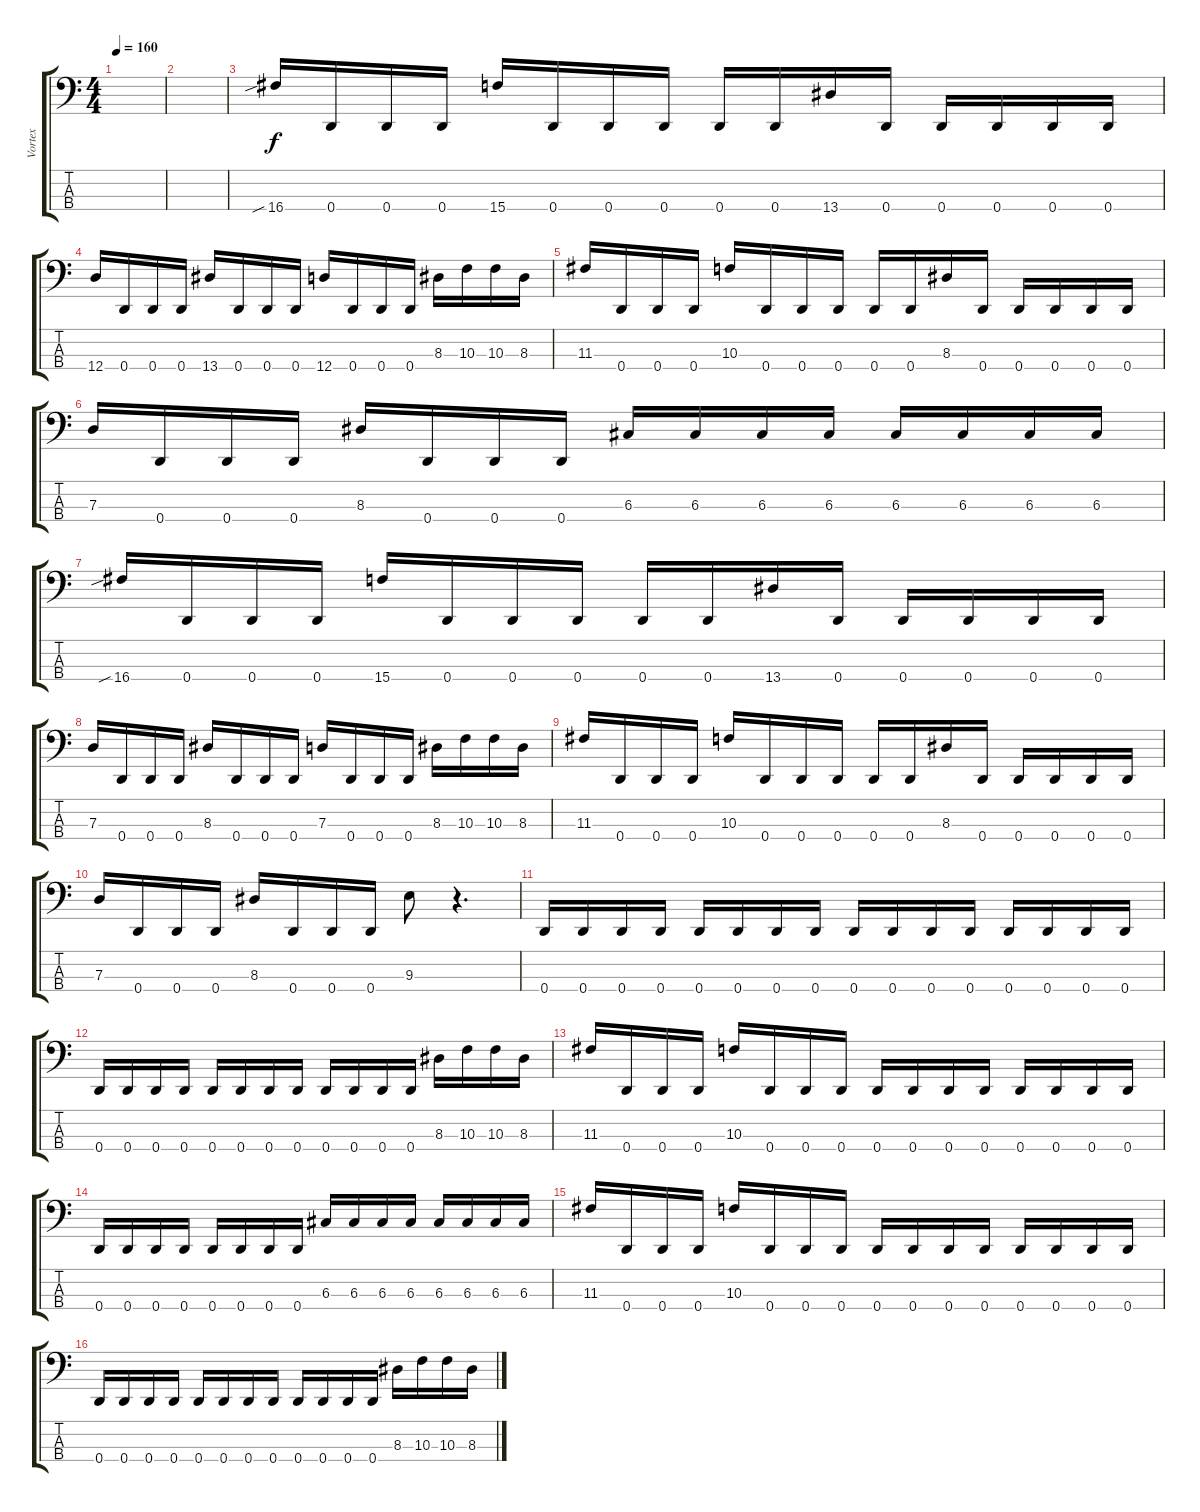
\track ("Vortex" "Vortex") {instrument electricbassfinger}
\staff {score tabs}
\tuning (F2 C2 G1 D1) {hide}
\ts (4 4)
\tempo 160
\clef f4
\ks c
|
|
16.4{sib}.16 0.4.16 0.4.16 0.4.16 15.4.16 0.4.16 0.4.16 0.4.16 0.4.16 0.4.16 13.4.16 0.4.16 0.4.16 0.4.16 0.4.16 0.4.16 |
12.4.16 0.4.16 0.4.16 0.4.16 13.4.16 0.4.16 0.4.16 0.4.16 12.4.16 0.4.16 0.4.16 0.4.16 8.3.16 10.3.16 10.3.16 8.3.16 |
11.3.16 0.4.16 0.4.16 0.4.16 10.3.16 0.4.16 0.4.16 0.4.16 0.4.16 0.4.16 8.3.16 0.4.16 0.4.16 0.4.16 0.4.16 0.4.16 |
7.3.16 0.4.16 0.4.16 0.4.16 8.3.16 0.4.16 0.4.16 0.4.16 6.3.16 6.3.16 6.3.16 6.3.16 6.3.16 6.3.16 6.3.16 6.3.16 |
16.4{sib}.16 0.4.16 0.4.16 0.4.16 15.4.16 0.4.16 0.4.16 0.4.16 0.4.16 0.4.16 13.4.16 0.4.16 0.4.16 0.4.16 0.4.16 0.4.16 |
7.3.16 0.4.16 0.4.16 0.4.16 8.3.16 0.4.16 0.4.16 0.4.16 7.3.16 0.4.16 0.4.16 0.4.16 8.3.16 10.3.16 10.3.16 8.3.16 |
11.3.16 0.4.16 0.4.16 0.4.16 10.3.16 0.4.16 0.4.16 0.4.16 0.4.16 0.4.16 8.3.16 0.4.16 0.4.16 0.4.16 0.4.16 0.4.16 |
7.3.16 0.4.16 0.4.16 0.4.16 8.3.16 0.4.16 0.4.16 0.4.16 9.3.8 r.4{d} |
0.4.16 0.4.16 0.4.16 0.4.16 0.4.16 0.4.16 0.4.16 0.4.16 0.4.16 0.4.16 0.4.16 0.4.16 0.4.16 0.4.16 0.4.16 0.4.16 |
0.4.16 0.4.16 0.4.16 0.4.16 0.4.16 0.4.16 0.4.16 0.4.16 0.4.16 0.4.16 0.4.16 0.4.16 8.3.16 10.3.16 10.3.16 8.3.16 |
11.3.16 0.4.16 0.4.16 0.4.16 10.3.16 0.4.16 0.4.16 0.4.16 0.4.16 0.4.16 0.4.16 0.4.16 0.4.16 0.4.16 0.4.16 0.4.16 |
0.4.16 0.4.16 0.4.16 0.4.16 0.4.16 0.4.16 0.4.16 0.4.16 6.3.16 6.3.16 6.3.16 6.3.16 6.3.16 6.3.16 6.3.16 6.3.16 |
11.3.16 0.4.16 0.4.16 0.4.16 10.3.16 0.4.16 0.4.16 0.4.16 0.4.16 0.4.16 0.4.16 0.4.16 0.4.16 0.4.16 0.4.16 0.4.16 |
0.4.16 0.4.16 0.4.16 0.4.16 0.4.16 0.4.16 0.4.16 0.4.16 0.4.16 0.4.16 0.4.16 0.4.16 8.3.16 10.3.16 10.3.16 8.3.16
